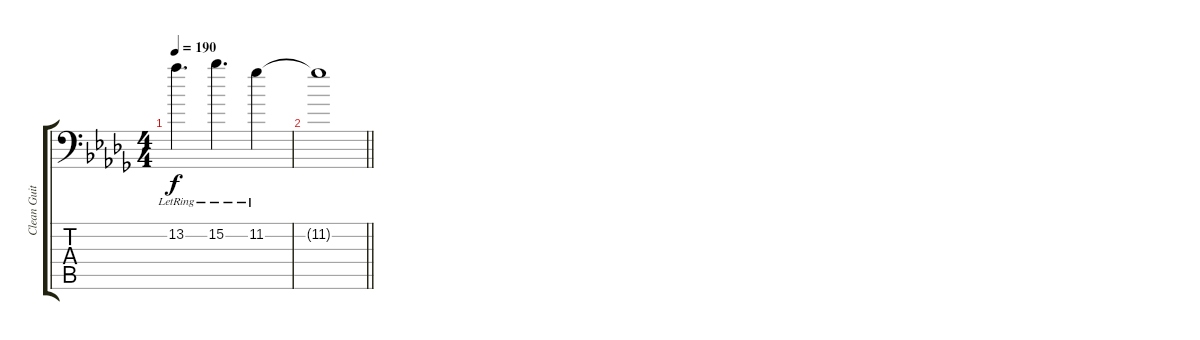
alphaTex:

\track ("Clean Guitar Lead" "Clean Guit") {instrument electricguitarclean}
\staff {score tabs}
\tuning (C4 G3 Eb3 Bb2 F2 Bb1) {hide}
\ts (4 4)
\tempo 190
\clef f4
\ks db
13.2{lr}.4{d dy f} 15.2{lr}.4{d} 11.2{lr}.4 |
\barLineRight lightlight
11.2{t}.1
